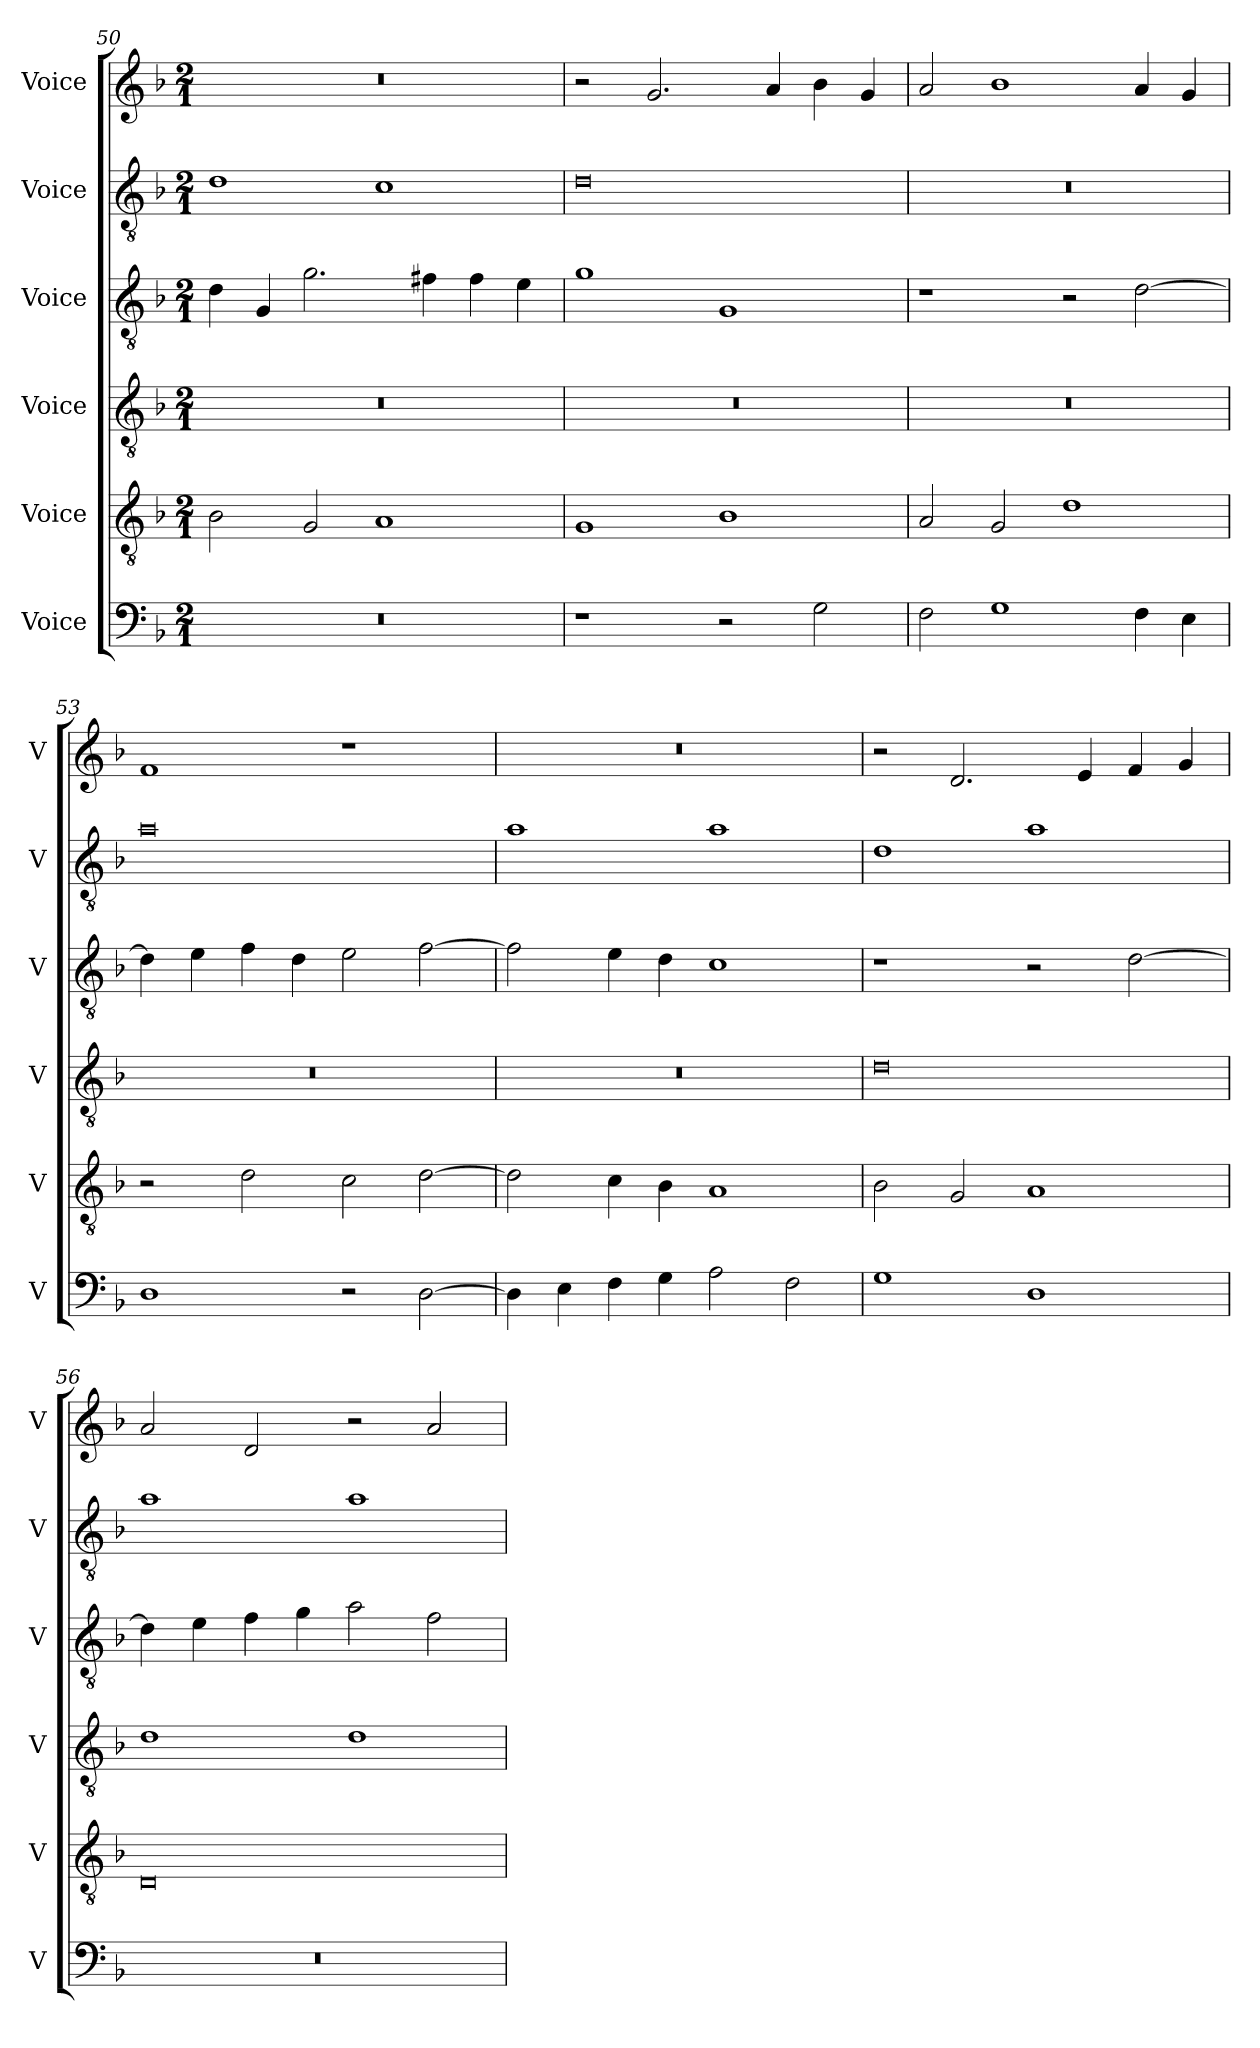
**kern	**kern	**kern	**kern	**kern	**kern
*part6	*part5	*part4	*part3	*part2	*part1
*staff6	*staff5	*staff4	*staff3	*staff2	*staff1
*I"Voice	*I"Voice	*I"Voice	*I"Voice	*I"Voice	*I"Voice
*I'V	*I'V	*I'V	*I'V	*I'V	*I'V
*clefF4	*clefGv2	*clefGv2	*clefGv2	*clefGv2	*clefG2
*k[b-]	*k[b-]	*k[b-]	*k[b-]	*k[b-]	*k[b-]
*M2/1	*M2/1	*M2/1	*M2/1	*M2/1	*M2/1
=50	=50	=50	=50	=50	=50
0r	2B-\	0r	4d\	1d	0r
.	.	.	4G/	.	.
.	2G/	.	2.g\	.	.
.	1A	.	.	1c	.
.	.	.	4f#X\	.	.
.	.	.	4f#\	.	.
.	.	.	4e\	.	.
!!LO:LB:g=z
=51	=51	=51	=51	=51	=51
1r	1G	0r	1g	0d	2r
.	.	.	.	.	2.g/
2r	1B-	.	1G	.	.
.	.	.	.	.	4a/
2G\	.	.	.	.	4b-\
.	.	.	.	.	4g/
=52	=52	=52	=52	=52	=52
2F\	2A/	0r	1r	0r	2a/
1G	2G/	.	.	.	1b-
.	1d	.	2r	.	.
4F\	.	.	[2d\	.	4a/
4E\	.	.	.	.	4g/
=53	=53	=53	=53	=53	=53
1D	2r	0r	4d\]	0a	1f
.	.	.	4e\	.	.
.	2d\	.	4f\	.	.
.	.	.	4d\	.	.
2r	2c\	.	2e\	.	1r
[2D\	[2d\	.	[2f\	.	.
!!LO:PB:g=z
=54	=54	=54	=54	=54	=54
4D\]	2d\]	0r	2f\]	1a	0r
4E\	.	.	.	.	.
4F\	4c\	.	4e\	.	.
4G\	4B-\	.	4d\	.	.
2A\	1A	.	1c	1a	.
2F\	.	.	.	.	.
=55	=55	=55	=55	=55	=55
1G	2B-\	0d	1r	1d	2r
.	2G/	.	.	.	2.d/
1D	1A	.	2r	1a	.
.	.	.	.	.	4e/
.	.	.	[2d\	.	4f/
.	.	.	.	.	4g/
=56	=56	=56	=56	=56	=56
0r	0D	1d	4d\]	1a	2a/
.	.	.	4e\	.	.
.	.	.	4f\	.	2d/
.	.	.	4g\	.	.
.	.	1d	2a\	1a	2r
.	.	.	2f\	.	2a/
=	=	=	=	=	=
*-	*-	*-	*-	*-	*-
